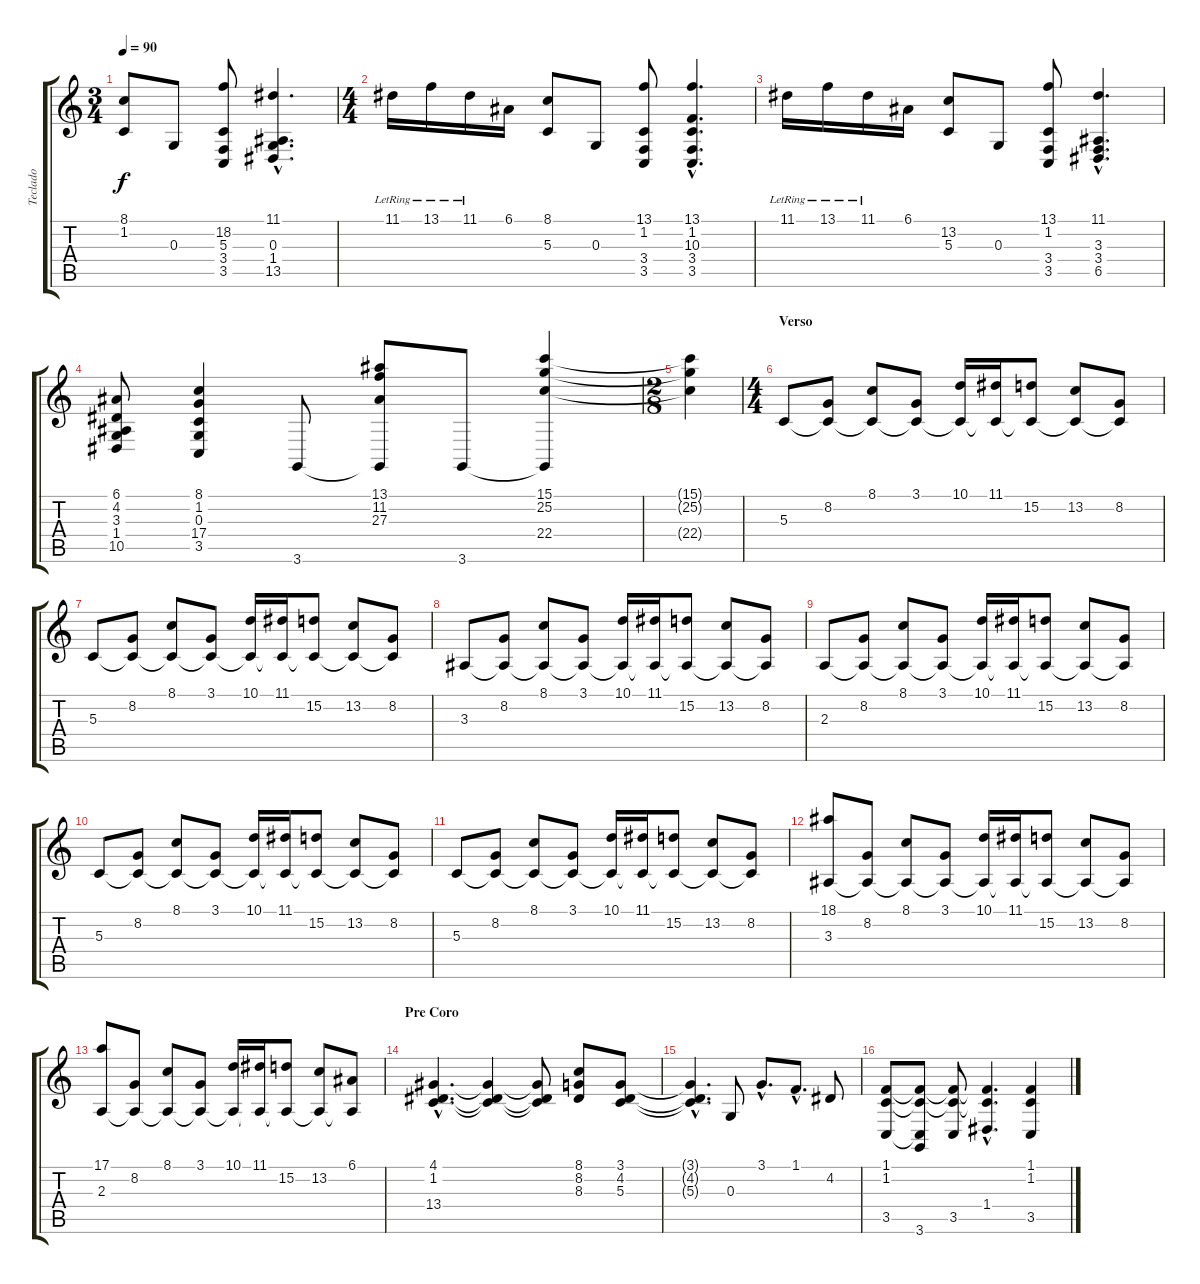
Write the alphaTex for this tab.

\track ("Teclado" "Teclado") {instrument acousticgrandpiano}
\staff {score tabs}
\tuning (E4 B3 G3 D3 A2 E2) {hide}
\ts (3 4)
\tempo 90
\clef g2
\ks c
(8.1 1.2).8{dy f} 0.3.8 (18.2 5.3 3.4 3.5).8 (11.1{hac} 0.3{hac} 1.4{hac} 13.5{hac}).4{d} |
\ts (4 4)
11.1{lr}.16 13.1{lr}.16 11.1{lr}.16 6.1.16 (8.1 5.3).8 0.3.8 (13.1 1.2 3.4 3.5).8 (13.1{hac} 1.2{hac} 10.3{hac} 3.4{hac} 3.5{hac}).4{d} |
11.1{lr}.16 13.1{lr}.16 11.1{lr}.16 6.1.16 (13.2 5.3).8 0.3.8 (13.1 1.2 3.4 3.5).8 (11.1{hac} 3.3{hac} 3.4{hac} 6.5{hac}).4{d} |
(6.1 4.2 3.3 1.4 10.5).8 (8.1 1.2 0.3 17.4 3.5).4 3.6.8 (13.1 11.2 27.3 3.6{t}).8 3.6.8 (15.1 25.2 22.4 3.6{t}).4 |
\ts (2 8)
(15.1{t} 25.2{t} 22.4{t}).4 |
\ts (4 4)
\section ("" "Verso ")
5.3.8 (8.2 5.3{t}).8 (8.1 5.3{t}).8 (3.1 5.3{t}).8 (10.1 5.3{t}).16 (11.1 5.3{t}).16 (15.2 5.3{t}).8 (13.2 5.3{t}).8 (8.2 5.3{t}).8 |
5.3.8 (8.2 5.3{t}).8 (8.1 5.3{t}).8 (3.1 5.3{t}).8 (10.1 5.3{t}).16 (11.1 5.3{t}).16 (15.2 5.3{t}).8 (13.2 5.3{t}).8 (8.2 5.3{t}).8 |
3.3.8 (8.2 3.3{t}).8 (8.1 3.3{t}).8 (3.1 3.3{t}).8 (10.1 3.3{t}).16 (11.1 3.3{t}).16 (15.2 3.3{t}).8 (13.2 3.3{t}).8 (8.2 3.3{t}).8 |
2.3.8 (8.2 2.3{t}).8 (8.1 2.3{t}).8 (3.1 2.3{t}).8 (10.1 2.3{t}).16 (11.1 2.3{t}).16 (15.2 2.3{t}).8 (13.2 2.3{t}).8 (8.2 2.3{t}).8 |
5.3.8 (8.2 5.3{t}).8 (8.1 5.3{t}).8 (3.1 5.3{t}).8 (10.1 5.3{t}).16 (11.1 5.3{t}).16 (15.2 5.3{t}).8 (13.2 5.3{t}).8 (8.2 5.3{t}).8 |
5.3.8 (8.2 5.3{t}).8 (8.1 5.3{t}).8 (3.1 5.3{t}).8 (10.1 5.3{t}).16 (11.1 5.3{t}).16 (15.2 5.3{t}).8 (13.2 5.3{t}).8 (8.2 5.3{t}).8 |
(18.1 3.3).8 (8.2 3.3{t}).8 (8.1 3.3{t}).8 (3.1 3.3{t}).8 (10.1 3.3{t}).16 (11.1 3.3{t}).16 (15.2 3.3{t}).8 (13.2 3.3{t}).8 (8.2 3.3{t}).8 |
(17.1 2.3).8 (8.2 2.3{t}).8 (8.1 2.3{t}).8 (3.1 2.3{t}).8 (10.1 2.3{t}).16 (11.1 2.3{t}).16 (15.2 2.3{t}).8 (13.2 2.3{t}).8 (6.1 2.3{t}).8 |
\section ("" "Pre Coro")
(4.1{hac} 1.2{hac} 13.4{hac}).4{d} (4.1{t} 1.2{t} 13.4{t}).4 (4.1{t} 1.2{t} 13.4{t}).8 (8.1 8.2 8.3).8 (3.1 4.2 5.3).8 |
(3.1{hac t} 4.2{hac t} 5.3{hac t}).4{d} 0.3.8 3.1{hac}.8{d} 1.1{hac}.8{d} 4.2.8 |
(1.1 1.2 3.5).8 (1.1{t} 1.2{t} 3.5{t} 3.6).8 (1.1{t} 1.2{t} 3.5).8 (1.1{hac t} 1.2{hac t} 1.4{hac}).4{d} (1.1 1.2 3.5).4
